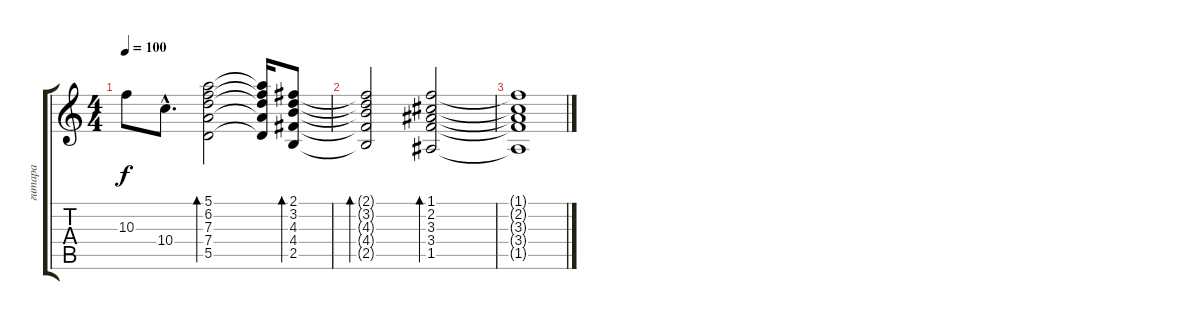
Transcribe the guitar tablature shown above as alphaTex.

\track ("гитара" "гитара") {instrument electricguitarclean}
\staff {score tabs}
\tuning (E4 B3 G3 D3 A2 E2) {hide}
\ts (4 4)
\tempo 100
\clef g2
\ks c
10.3.8{dy f} 10.4{hac}.8{d} (5.1 6.2 7.3 7.4 5.5).2{bd 240} (5.1{t} 6.2{t} 7.3{t} 7.4{t} 5.5{t}).16 (2.1 3.2 4.3 4.4 2.5).8{bd 240} |
(2.1{t} 3.2{t} 4.3{t} 4.4{t} 2.5{t}).2{bd 240} (1.1 2.2 3.3 3.4 1.5).2{bd 240} |
(1.1{t} 2.2{t} 3.3{t} 3.4{t} 1.5{t}).1
